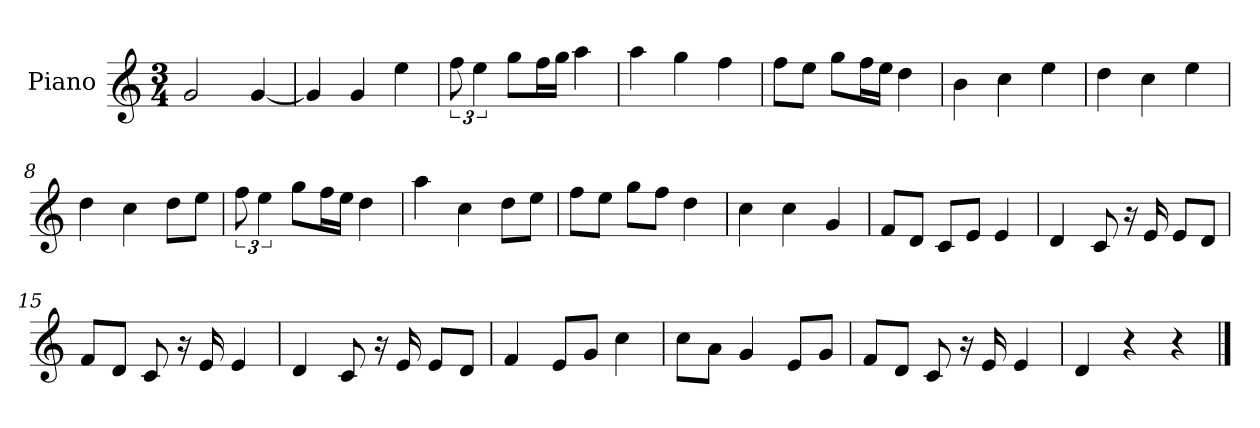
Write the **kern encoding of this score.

**kern
*part1
*staff1
*I"Piano
*I'P-no
*clefG2
*k[]
*M3/4
*MM182
=1
2g/
[4g/
=2
4g/]
4g/
4ee\
=3
12ff\
6ee\
8gg\L
16ff\L
16gg\JJ
4aa\
=4
4aa\
4gg\
4ff\
=5
8ff\L
8ee\J
8gg\L
16ff\L
16ee\JJ
4dd\
=6
4b\
4cc\
4ee\
=7
4dd\
4cc\
4ee\
=8
4dd\
4cc\
8dd\L
8ee\J
=9
12ff\
6ee\
8gg\L
16ff\L
16ee\JJ
4dd\
!!LO:LB:g=z
=10
4aa\
4cc\
8dd\L
8ee\J
=11
8ff\L
8ee\J
8gg\L
8ff\J
4dd\
=12
4cc\
4cc\
4g/
=13
8f/L
8d/J
8c/L
8e/J
4e/
=14
4d/
8c/
16r
16e/
8e/L
8d/J
=15
8f/L
8d/J
8c/
16r
16e/
4e/
=16
4d/
8c/
16r
16e/
8e/L
8d/J
!!LO:LB:g=z
=17
4f/
8e/L
8g/J
4cc\
=18
8cc\L
8a\J
4g/
8e/L
8g/J
=19
8f/L
8d/J
8c/
16r
16e/
4e/
=20
4d/
4r
4r
==
*-
